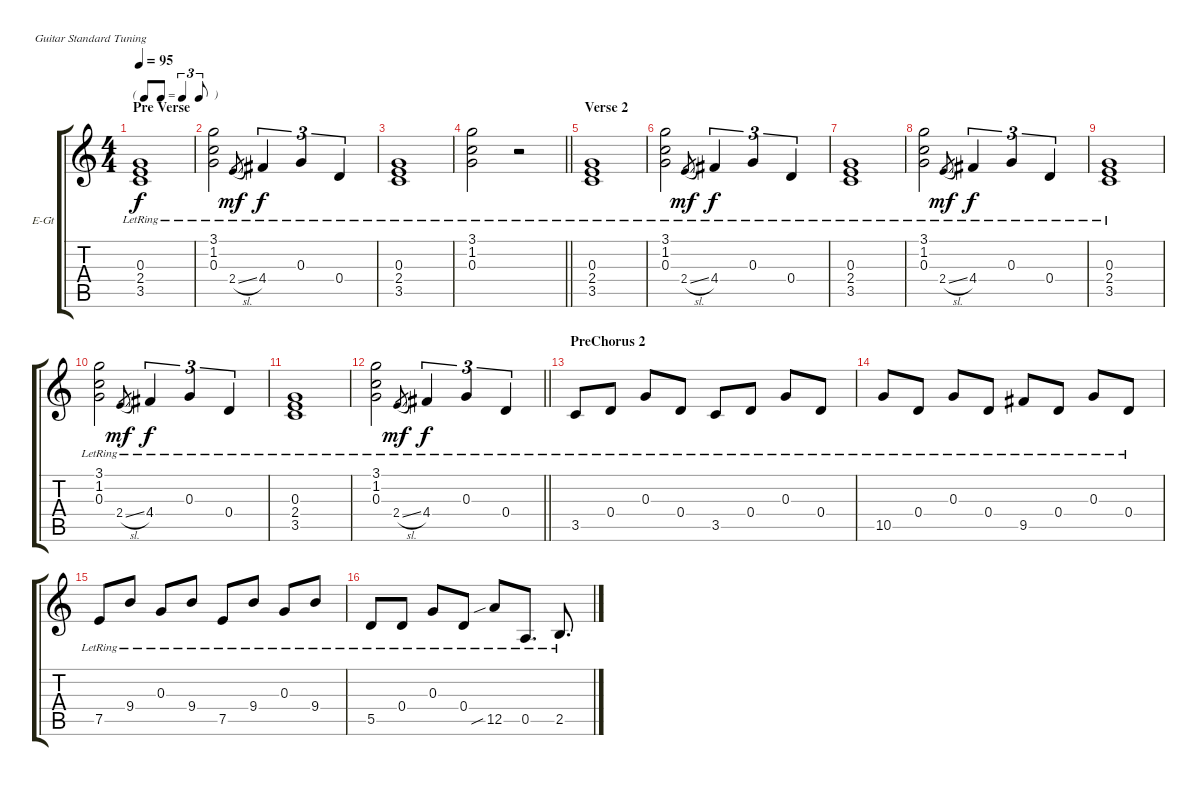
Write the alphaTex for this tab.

\bracketExtendMode groupsimilarinstruments
\firstSystemTrackNameOrientation horizontal
\otherSystemsTrackNameOrientation horizontal
\track ("Track 1" "E-Gt") {instrument electricguitarclean}
\staff {score tabs}
\tuning (E4 B3 G3 D3 A2 E2)
\ts (4 4)
\tf triplet8th
\section ("" "Pre Verse")
\tempo 95
\clef g2
\ks c
(0.3{lr} 2.4{lr} 3.5{lr}).1{dy f} |
(3.1{lr} 1.2{lr} 0.3{lr}).2 2.4{sl lr}.8{gr dy mf} 4.4{lr}.4{tu (3 2) dy f} 0.3{lr}.4{tu (3 2)} 0.4{lr}.4{tu (3 2)} |
(0.3{lr} 2.4{lr} 3.5{lr}).1 |
\barLineRight lightlight
(3.1{lr} 1.2{lr} 0.3{lr}).2 r.2 |
\section ("" "Verse 2")
(0.3{lr} 2.4{lr} 3.5{lr}).1 |
(3.1{lr} 1.2{lr} 0.3{lr}).2 2.4{sl lr}.8{gr dy mf} 4.4{lr}.4{tu (3 2) dy f} 0.3{lr}.4{tu (3 2)} 0.4{lr}.4{tu (3 2)} |
(0.3{lr} 2.4{lr} 3.5{lr}).1 |
(3.1{lr} 1.2{lr} 0.3{lr}).2 2.4{sl lr}.8{gr dy mf} 4.4{lr}.4{tu (3 2) dy f} 0.3{lr}.4{tu (3 2)} 0.4{lr}.4{tu (3 2)} |
(0.3{lr} 2.4{lr} 3.5{lr}).1 |
(3.1{lr} 1.2{lr} 0.3{lr}).2 2.4{sl lr}.8{gr dy mf} 4.4{lr}.4{tu (3 2) dy f} 0.3{lr}.4{tu (3 2)} 0.4{lr}.4{tu (3 2)} |
(0.3{lr} 2.4{lr} 3.5{lr}).1 |
\barLineRight lightlight
(3.1{lr} 1.2{lr} 0.3{lr}).2 2.4{sl lr}.8{gr dy mf} 4.4{lr}.4{tu (3 2) dy f} 0.3{lr}.4{tu (3 2)} 0.4{lr}.4{tu (3 2)} |
\section ("" "PreChorus 2")
3.5{lr}.8 0.4{lr}.8 0.3{lr}.8 0.4{lr}.8 3.5{lr}.8 0.4{lr}.8 0.3{lr}.8 0.4{lr}.8 |
10.5{lr}.8 0.4{lr}.8 0.3{lr}.8 0.4{lr}.8 9.5{lr}.8 0.4{lr}.8 0.3{lr}.8 0.4{lr}.8 |
7.5{lr}.8 9.4{lr}.8 0.3{lr}.8 9.4{lr}.8 7.5{lr}.8 9.4{lr}.8 0.3{lr}.8 9.4{lr}.8 |
5.5{lr}.8 0.4{lr}.8 0.3{lr}.8 0.4{lr}.8 12.5{sib lr}.8 0.5{lr}.8{d} 2.5{lr}.8{d}
